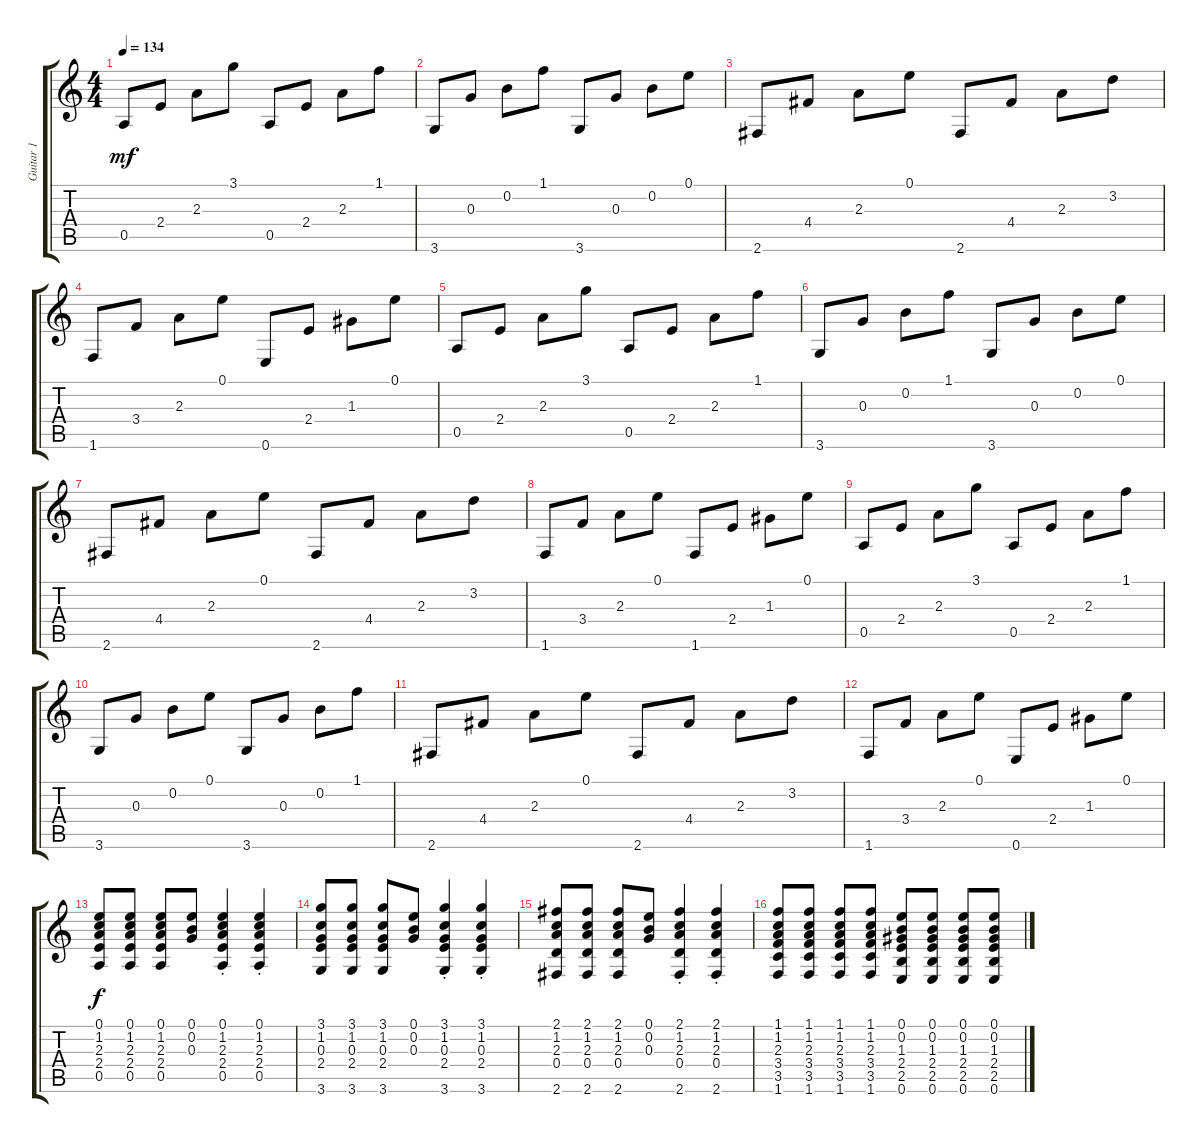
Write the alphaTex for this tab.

\track ("Guitar 1" "Guitar 1") {instrument acousticguitarsteel}
\staff {score tabs}
\tuning (E4 B3 G3 D3 A2 E2) {hide}
\ts (4 4)
\tempo 134
\clef g2
\ks c
0.5.8{dy mf} 2.4.8 2.3.8 3.1.8 0.5.8 2.4.8 2.3.8 1.1.8 |
3.6.8 0.3.8 0.2.8 1.1.8 3.6.8 0.3.8 0.2.8 0.1.8 |
2.6.8 4.4.8 2.3.8 0.1.8 2.6.8 4.4.8 2.3.8 3.2.8 |
1.6.8 3.4.8 2.3.8 0.1.8 0.6.8 2.4.8 1.3.8 0.1.8 |
0.5.8 2.4.8 2.3.8 3.1.8 0.5.8 2.4.8 2.3.8 1.1.8 |
3.6.8 0.3.8 0.2.8 1.1.8 3.6.8 0.3.8 0.2.8 0.1.8 |
2.6.8 4.4.8 2.3.8 0.1.8 2.6.8 4.4.8 2.3.8 3.2.8 |
1.6.8 3.4.8 2.3.8 0.1.8 1.6.8 2.4.8 1.3.8 0.1.8 |
0.5.8 2.4.8 2.3.8 3.1.8 0.5.8 2.4.8 2.3.8 1.1.8 |
3.6.8 0.3.8 0.2.8 0.1.8 3.6.8 0.3.8 0.2.8 1.1.8 |
2.6.8 4.4.8 2.3.8 0.1.8 2.6.8 4.4.8 2.3.8 3.2.8 |
1.6.8 3.4.8 2.3.8 0.1.8 0.6.8 2.4.8 1.3.8 0.1.8 |
(0.1 1.2 2.3 2.4 0.5).8{dy f} (0.1 1.2 2.3 2.4 0.5).8 (0.1 1.2 2.3 2.4 0.5).8 (0.1 0.2 0.3).8 (0.1{st} 1.2{st} 2.3{st} 2.4{st} 0.5{st}).4 (0.1{st} 1.2{st} 2.3{st} 2.4{st} 0.5{st}).4 |
(3.1 1.2 0.3 2.4 3.6).8 (3.1 1.2 0.3 2.4 3.6).8 (3.1 1.2 0.3 2.4 3.6).8 (0.1 0.2 0.3).8 (3.1{st} 1.2{st} 0.3{st} 2.4{st} 3.6{st}).4 (3.1{st} 1.2{st} 0.3{st} 2.4{st} 3.6{st}).4 |
(2.1 1.2 2.3 0.4 2.6).8 (2.1 1.2 2.3 0.4 2.6).8 (2.1 1.2 2.3 0.4 2.6).8 (0.1 0.2 0.3).8 (2.1{st} 1.2{st} 2.3{st} 0.4{st} 2.6{st}).4 (2.1{st} 1.2{st} 2.3{st} 0.4{st} 2.6{st}).4 |
(1.1 1.2 2.3 3.4 3.5 1.6).8 (1.1 1.2 2.3 3.4 3.5 1.6).8 (1.1 1.2 2.3 3.4 3.5 1.6).8 (1.1 1.2 2.3 3.4 3.5 1.6).8 (0.1 0.2 1.3 2.4 2.5 0.6).8 (0.1 0.2 1.3 2.4 2.5 0.6).8 (0.1 0.2 1.3 2.4 2.5 0.6).8 (0.1 0.2 1.3 2.4 2.5 0.6).8
